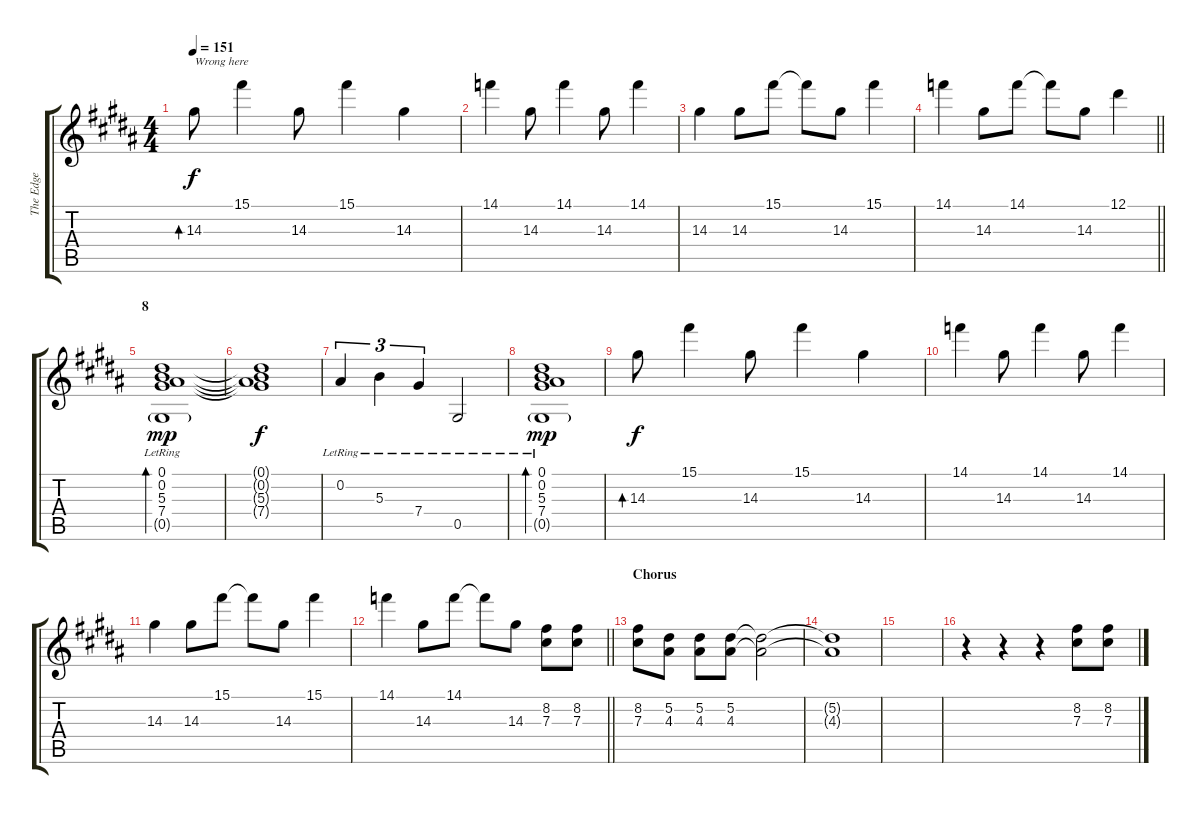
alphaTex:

\track ("The Edge" "The Edge") {instrument overdrivenguitar}
\staff {score tabs}
\tuning (Eb4 Bb3 Gb3 Db3 Ab2 Eb2) {hide}
\ts (4 4)
\tempo 151
\clef g2
\ks b
14.3.8{bd 240 txt "Wrong here" dy f} 15.1.4 14.3.8 15.1.4 14.3.4 |
14.1.4 14.3.8 14.1.4 14.3.8 14.1.4 |
14.3.4 14.3.8 15.1.8 15.1{t}.8 14.3.8 15.1.4 |
\barLineRight lightlight
14.1.4 14.3.8 14.1.8 14.1{t}.8 14.3.8 12.1.4 |
\section ("" "8")
(0.1{lr} 0.2{lr} 5.3{lr} 7.4{lr} 0.5{g}).1{bd 240 dy mp} |
(0.1{t} 0.2{t} 5.3{t} 7.4{t}).1{dy f} |
0.2{lr}.4{tu (3 2)} 5.3{lr}.4{tu (3 2)} 7.4{lr}.4{tu (3 2)} 0.5{lr}.2 |
(0.1{lr} 0.2{lr} 5.3{lr} 7.4{lr} 0.5{g}).1{bd 240 dy mp} |
14.3.8{bd 240 dy f} 15.1.4 14.3.8 15.1.4 14.3.4 |
14.1.4 14.3.8 14.1.4 14.3.8 14.1.4 |
14.3.4 14.3.8 15.1.8 15.1{t}.8 14.3.8 15.1.4 |
\barLineRight lightlight
14.1.4 14.3.8 14.1.8 14.1{t}.8 14.3.8 (8.2 7.3).8 (8.2 7.3).8 |
\section ("" "Chorus")
(8.2 7.3).8 (5.2 4.3).8 (5.2 4.3).8 (5.2 4.3).8 (5.2{t} 4.3{t}).2 |
(5.2{t} 4.3{t}).1 |
|
r.4 r.4 r.4 (8.2 7.3).8 (8.2 7.3).8
